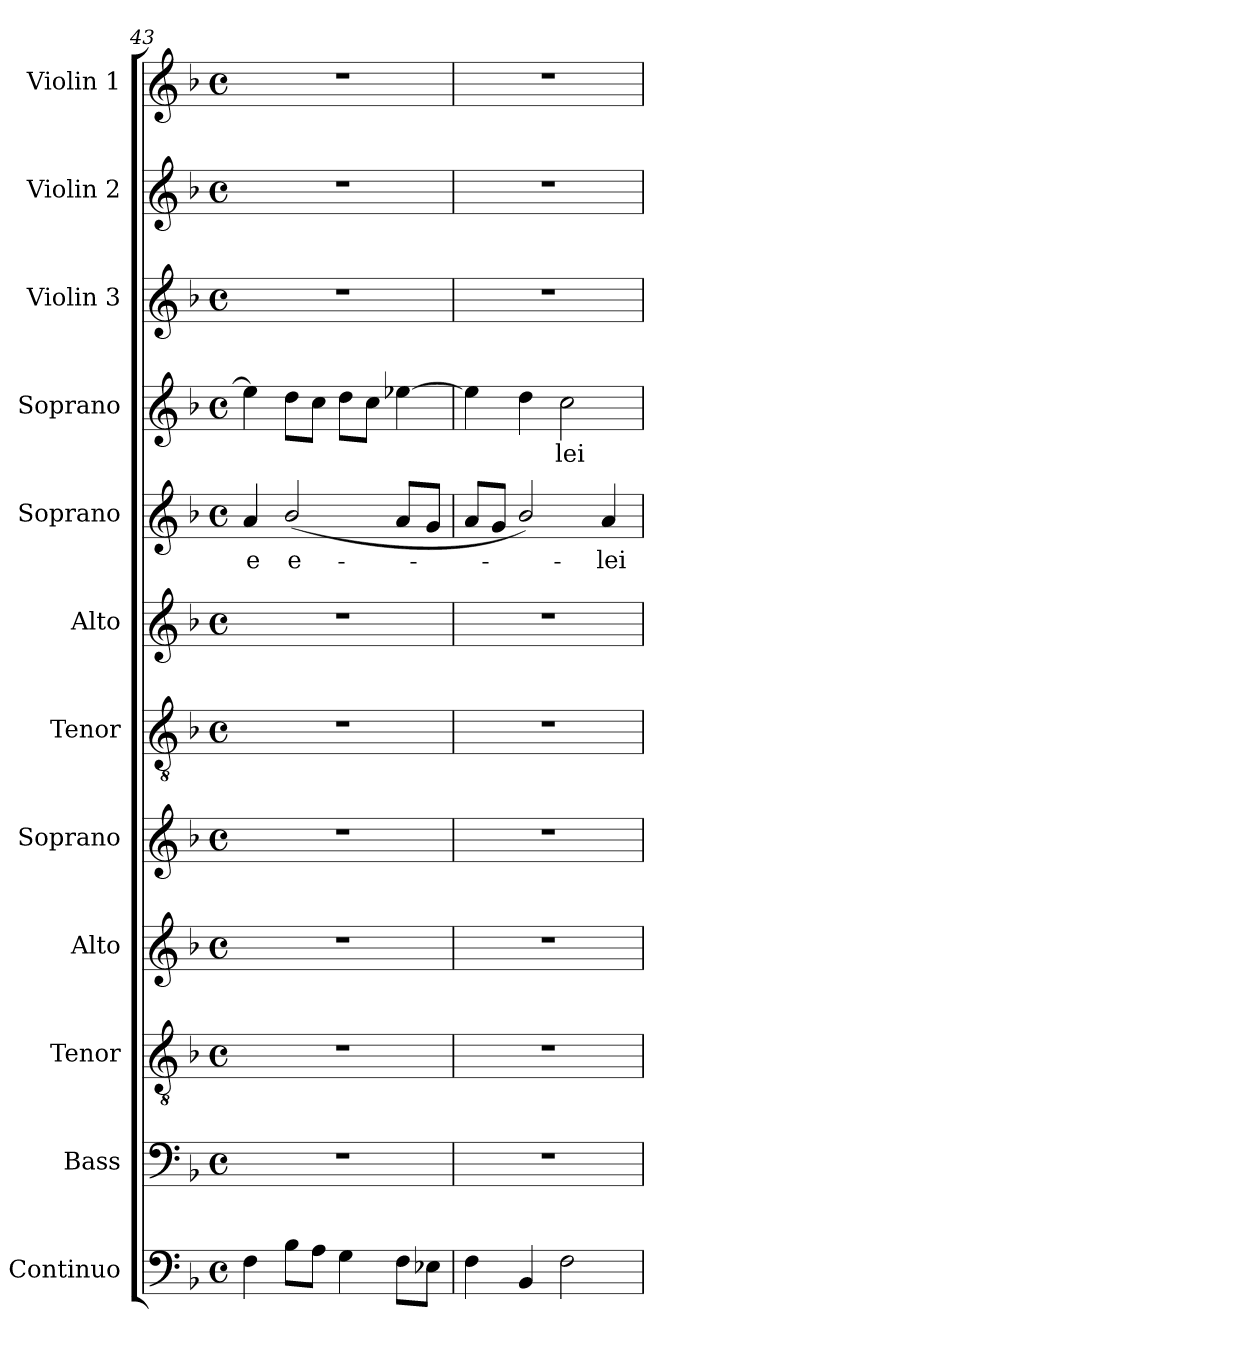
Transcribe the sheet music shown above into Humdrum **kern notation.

**kern	**kern	**kern	**kern	**kern	**kern	**kern	**kern	**text	**kern	**text	**kern	**kern	**kern
*part12	*part11	*part10	*part9	*part8	*part7	*part6	*part5	*part5	*part4	*part4	*part3	*part2	*part1
*staff12	*staff11	*staff10	*staff9	*staff8	*staff7	*staff6	*staff5	*staff5	*staff4	*staff4	*staff3	*staff2	*staff1
*I"Continuo	*I"Bass	*I"Tenor	*I"Alto	*I"Soprano	*I"Tenor	*I"Alto	*I"Soprano	*	*I"Soprano	*	*I"Violin 3	*I"Violin 2	*I"Violin 1
*I'Cont.	*I'B.	*I'T.	*I'A.	*I'S.	*I'T.	*I'A.	*I'S.	*	*I'S.	*	*I'Vln. 3	*I'Vln. 2	*I'Vln. 1
*clefF4	*clefF4	*clefGv2	*clefG2	*clefG2	*clefGv2	*clefG2	*clefG2	*	*clefG2	*	*clefG2	*clefG2	*clefG2
*	*	*ITrd7c12	*	*	*ITrd7c12	*	*	*	*	*	*	*	*
*k[b-]	*k[b-]	*k[b-]	*k[b-]	*k[b-]	*k[b-]	*k[b-]	*k[b-]	*	*k[b-]	*	*k[b-]	*k[b-]	*k[b-]
*F:	*F:	*F:	*F:	*F:	*F:	*F:	*F:	*	*F:	*	*F:	*F:	*F:
*M4/4	*M4/4	*M4/4	*M4/4	*M4/4	*M4/4	*M4/4	*M4/4	*	*M4/4	*	*M4/4	*M4/4	*M4/4
*met(c)	*met(c)	*met(c)	*met(c)	*met(c)	*met(c)	*met(c)	*met(c)	*	*met(c)	*	*met(c)	*met(c)	*met(c)
=43	=43	=43	=43	=43	=43	=43	=43	=43	=43	=43	=43	=43	=43
!	!	!	!	!	!	!	!	!LO:LY:b:color=#000000	!	!	!	!	!
4Fi\	1r	1r	1r	1r	1r	1r	4ai/	-e	4ee-i\]	.	1r	1r	1r
!	!	!	!	!	!	!	!	!LO:LY:b:color=#000000	!	!	!	!	!
8B-i\L	.	.	.	.	.	.	(2b-i/	e-	8ddi\L	.	.	.	.
8Ai\J	.	.	.	.	.	.	.	.	8cci\J	.	.	.	.
4Gi\	.	.	.	.	.	.	.	.	8ddi\L	.	.	.	.
.	.	.	.	.	.	.	.	.	8cci\J	.	.	.	.
8Fi\L	.	.	.	.	.	.	8ai/L	.	[>4ee-i\	.	.	.	.
8E-Xi\J	.	.	.	.	.	.	8gi/J	.	.	.	.	.	.
=44	=44	=44	=44	=44	=44	=44	=44	=44	=44	=44	=44	=44	=44
4Fi\	1r	1r	1r	1r	1r	1r	8ai/L	.	4ee-i\]	.	1r	1r	1r
.	.	.	.	.	.	.	8gi/J	.	.	.	.	.	.
4BB-i/	.	.	.	.	.	.	2b-i/)	.	4ddi\	.	.	.	.
!	!	!	!	!	!	!	!	!	!	!LO:LY:b:color=#000000	!	!	!
2Fi\	.	.	.	.	.	.	.	.	2cci\	-lei-	.	.	.
!	!	!	!	!	!	!	!	!LO:LY:b:color=#000000	!	!	!	!	!
.	.	.	.	.	.	.	4ai/	-lei-	.	.	.	.	.
=	=	=	=	=	=	=	=	=	=	=	=	=	=
*-	*-	*-	*-	*-	*-	*-	*-	*-	*-	*-	*-	*-	*-
